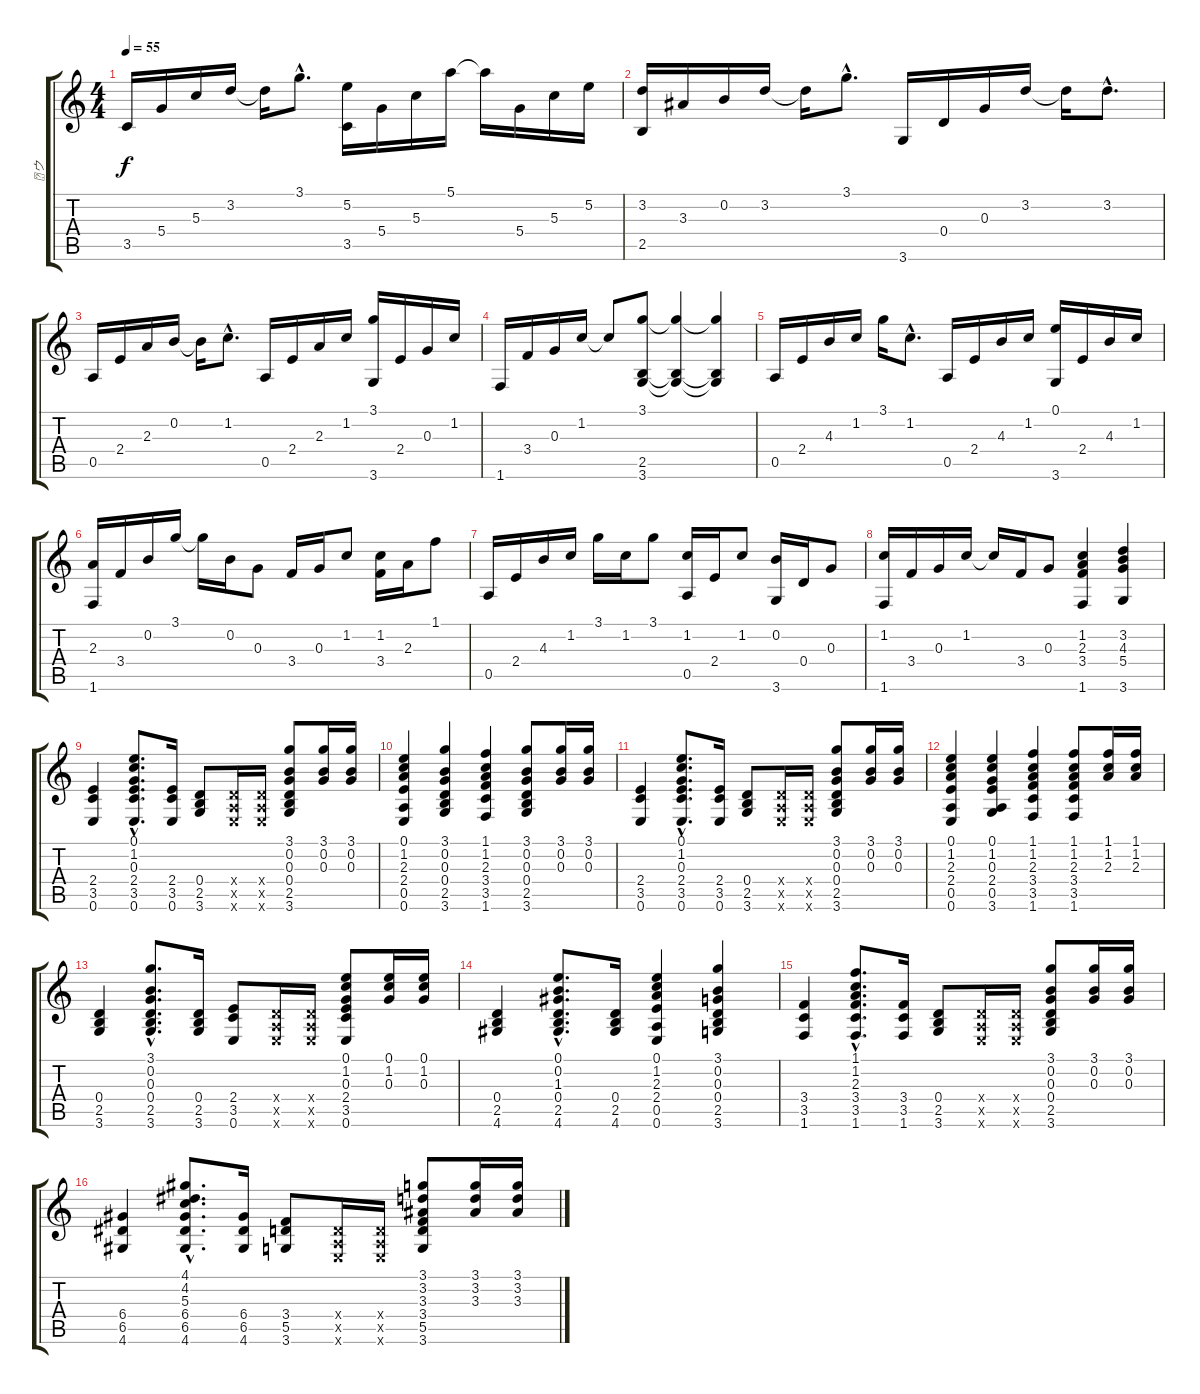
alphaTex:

\track ("ウ" "ウ") {instrument electricguitarclean}
\staff {score tabs}
\tuning (E4 B3 G3 D3 A2 E2) {hide}
\ts (4 4)
\tempo 55
\clef g2
\ks c
3.5.16{dy f} 5.4.16 5.3.16 3.2.16 3.2{t}.16 3.1{hac}.8{d} (5.2 3.5).16 5.4.16 5.3.16 5.1.16 5.1{t}.16 5.4.16 5.3.16 5.2.16 |
(3.2 2.5).16 3.3.16 0.2.16 3.2.16 3.2{t}.16 3.1{hac}.8{d} 3.6.16 0.4.16 0.3.16 3.2.16 3.2{t}.16 3.2{hac}.8{d} |
0.5.16 2.4.16 2.3.16 0.2.16 0.2{t}.16 1.2{hac}.8{d} 0.5.16 2.4.16 2.3.16 1.2.16 (3.1 3.6).16 2.4.16 0.3.16 1.2.16 |
1.6.16 3.4.16 0.3.16 1.2.16 1.2{t}.8 (3.1 2.5 3.6).8 (3.1{t} 2.5{t} 3.6{t}).4 (3.1{t} 2.5{t} 3.6{t}).4 |
0.5.16 2.4.16 4.3.16 1.2.16 3.1.16 1.2{hac}.8{d} 0.5.16 2.4.16 4.3.16 1.2.16 (0.1 3.6).16 2.4.16 4.3.16 1.2.16 |
(2.3 1.6).16 3.4.16 0.2.16 3.1.16 3.1{t}.16 0.2.16 0.3.8 3.4.16 0.3.16 1.2.8 (1.2 3.4).16 2.3.16 1.1.8 |
0.5.16 2.4.16 4.3.16 1.2.16 3.1.16 1.2.16 3.1.8 (1.2 0.5).16 2.4.16 1.2.8 (0.2 3.6).16 0.4.16 0.3.8 |
(1.2 1.6).16 3.4.16 0.3.16 1.2.16 1.2{t}.16 3.4.16 0.3.8 (1.2 2.3 3.4 1.6).4 (3.2 4.3 5.4 3.6).4 |
(2.4 3.5 0.6).4 (0.1{hac} 1.2{hac} 0.3{hac} 2.4{hac} 3.5{hac} 0.6{hac}).8{d} (2.4 3.5 0.6).16 (0.4 2.5 3.6).8 (0.4{x} 0.5{x} 0.6{x}).16 (0.4{x} 0.5{x} 0.6{x}).16 (3.1 0.2 0.3 0.4 2.5 3.6).8 (3.1 0.2 0.3).16 (3.1 0.2 0.3).16 |
(0.1 1.2 2.3 2.4 0.5 0.6).4 (3.1 0.2 0.3 0.4 2.5 3.6).4 (1.1 1.2 2.3 3.4 3.5 1.6).4 (3.1 0.2 0.3 0.4 2.5 3.6).8 (3.1 0.2 0.3).16 (3.1 0.2 0.3).16 |
(2.4 3.5 0.6).4 (0.1{hac} 1.2{hac} 0.3{hac} 2.4{hac} 3.5{hac} 0.6{hac}).8{d} (2.4 3.5 0.6).16 (0.4 2.5 3.6).8 (0.4{x} 0.5{x} 0.6{x}).16 (0.4{x} 0.5{x} 0.6{x}).16 (3.1 0.2 0.3 0.4 2.5 3.6).8 (3.1 0.2 0.3).16 (3.1 0.2 0.3).16 |
(0.1 1.2 2.3 2.4 0.5 0.6).4 (0.1 1.2 0.3 2.4 0.5 3.6).4 (1.1 1.2 2.3 3.4 3.5 1.6).4 (1.1 1.2 2.3 3.4 3.5 1.6).8 (1.1 1.2 2.3).16 (1.1 1.2 2.3).16 |
(0.4 2.5 3.6).4 (3.1{hac} 0.2{hac} 0.3{hac} 0.4{hac} 2.5{hac} 3.6{hac}).8{d} (0.4 2.5 3.6).16 (2.4 3.5 0.6).8 (0.4{x} 0.5{x} 0.6{x}).16 (0.4{x} 0.5{x} 0.6{x}).16 (0.1 1.2 0.3 2.4 3.5 0.6).8 (0.1 1.2 0.3).16 (0.1 1.2 0.3).16 |
(0.4 2.5 4.6).4 (0.1{hac} 0.2{hac} 1.3{hac} 0.4{hac} 2.5{hac} 4.6{hac}).8{d} (0.4 2.5 4.6).16 (0.1 1.2 2.3 2.4 0.5 0.6).4 (3.1 0.2 0.3 0.4 2.5 3.6).4 |
(3.4 3.5 1.6).4 (1.1{hac} 1.2{hac} 2.3{hac} 3.4{hac} 3.5{hac} 1.6{hac}).8{d} (3.4 3.5 1.6).16 (0.4 2.5 3.6).8 (0.4{x} 0.5{x} 0.6{x}).16 (0.4{x} 0.5{x} 0.6{x}).16 (3.1 0.2 0.3 0.4 2.5 3.6).8 (3.1 0.2 0.3).16 (3.1 0.2 0.3).16 |
(6.4 6.5 4.6).4 (4.1{hac} 4.2{hac} 5.3{hac} 6.4{hac} 6.5{hac} 4.6{hac}).8{d} (6.4 6.5 4.6).16 (3.4 5.5 3.6).8 (0.4{x} 0.5{x} 0.6{x}).16 (0.4{x} 0.5{x} 0.6{x}).16 (3.1 3.2 3.3 3.4 5.5 3.6).8 (3.1 3.2 3.3).16 (3.1 3.2 3.3).16
